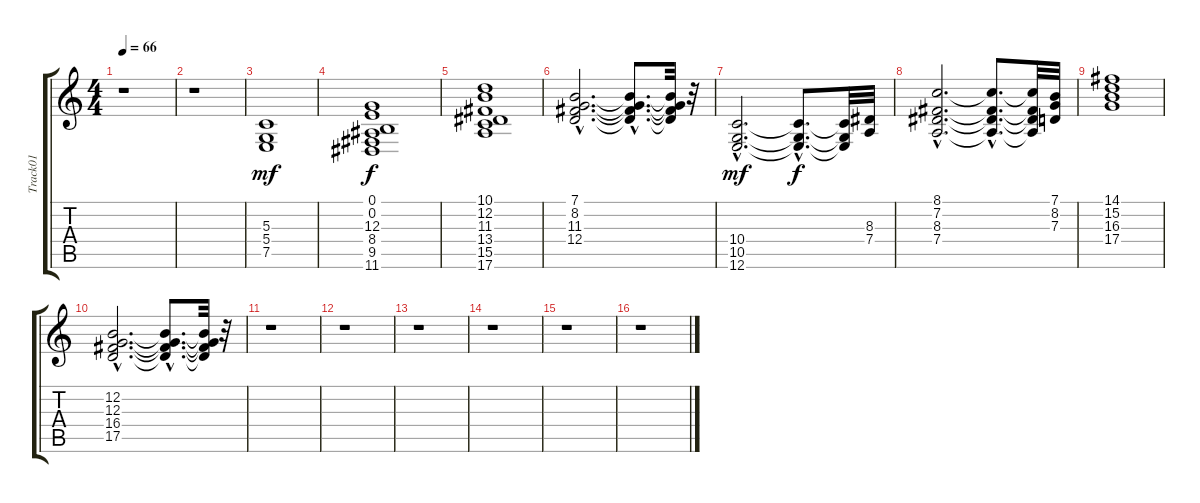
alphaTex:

\track ("Track01" "Track01") {instrument acousticgrandpiano}
\staff {score tabs}
\tuning (E4 B3 G3 D3 A2 E2) {hide}
\ts (4 4)
\tempo 66
\clef g2
\ks c
r.1{dy mf instrument acousticgrandpiano} |
r.1 |
(5.3 5.4 7.5).1{volume 11 balance 8 instrument electricpiano1} |
(0.1 0.2 12.3 8.4 9.5 11.6).1{dy f} |
(10.1 12.2 11.3 13.4 15.5 17.6).1 |
(7.1{hac} 8.2{hac} 11.3{hac} 12.4{hac}).2{d} (7.1{hac t} 8.2{hac t} 11.3{hac t} 12.4{hac t}).8{d} (7.1{t} 8.2{t} 11.3{t} 12.4{t}).32 r.32 |
(10.4{hac} 10.5{hac} 12.6{hac}).2{d dy mf} (10.4{hac t} 10.5{hac t} 12.6{hac t}).8{d dy f} (10.4{t} 10.5{t} 12.6{t}).32 (8.3 7.4).32 |
(8.1{hac} 7.2{hac} 8.3{hac} 7.4{hac}).2{d} (8.1{hac t} 7.2{hac t} 8.3{hac t} 7.4{hac t}).8{d} (8.1{t} 7.2{t} 8.3{t} 7.4{t}).32 (7.1 8.2 7.3).32 |
(14.1 15.2 16.3 17.4).1 |
(12.2{hac} 12.3{hac} 16.4{hac} 17.5{hac}).2{d} (12.2{hac t} 12.3{hac t} 16.4{hac t} 17.5{hac t}).8{d} (12.2{t} 12.3{t} 16.4{t} 17.5{t}).32 r.32 |
r.1 |
r.1 |
r.1 |
r.1 |
r.1 |
r.1
